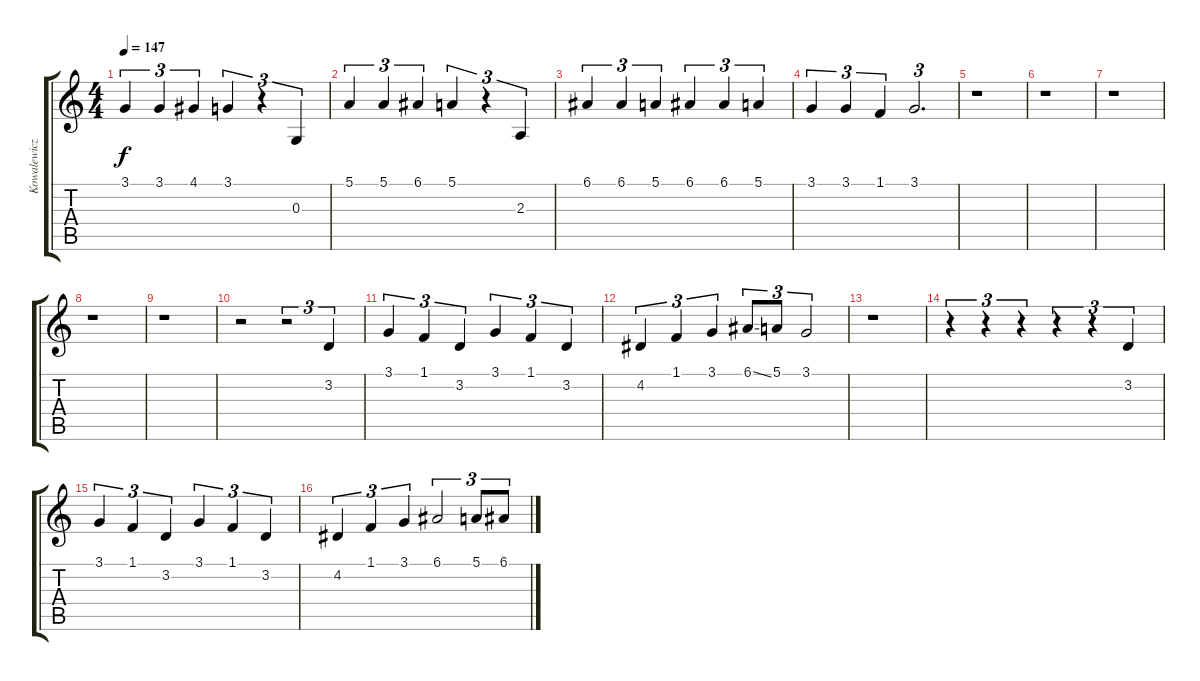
\track ("Kowalewicz " "Kowalewicz") {instrument lead2sawtooth}
\staff {score tabs}
\tuning (E4 B3 G3 D3 A2 D2) {hide}
\ts (4 4)
\tempo 147
\clef g2
\ks c
3.1.4{tu (3 2) dy f} 3.1.4{tu (3 2)} 4.1.4{tu (3 2)} 3.1.4{tu (3 2)} r.4{tu (3 2)} 0.3.4{tu (3 2)} |
5.1.4{tu (3 2)} 5.1.4{tu (3 2)} 6.1.4{tu (3 2)} 5.1.4{tu (3 2)} r.4{tu (3 2)} 2.3.4{tu (3 2)} |
6.1.4{tu (3 2)} 6.1.4{tu (3 2)} 5.1.4{tu (3 2)} 6.1.4{tu (3 2)} 6.1.4{tu (3 2)} 5.1.4{tu (3 2)} |
3.1.4{tu (3 2)} 3.1.4{tu (3 2)} 1.1.4{tu (3 2)} 3.1.2{d tu (3 2)} |
r.1 |
r.1 |
r.1 |
r.1 |
r.1 |
r.2 r.2{tu (3 2)} 3.2.4{tu (3 2)} |
3.1.4{tu (3 2)} 1.1.4{tu (3 2)} 3.2.4{tu (3 2)} 3.1.4{tu (3 2)} 1.1.4{tu (3 2)} 3.2.4{tu (3 2)} |
4.2.4{tu (3 2)} 1.1.4{tu (3 2)} 3.1.4{tu (3 2)} 6.1{ss}.8{tu (3 2)} 5.1.8{tu (3 2)} 3.1.2{tu (3 2)} |
r.1 |
r.4{tu (3 2)} r.4{tu (3 2)} r.4{tu (3 2)} r.4{tu (3 2)} r.4{tu (3 2)} 3.2.4{tu (3 2)} |
3.1.4{tu (3 2)} 1.1.4{tu (3 2)} 3.2.4{tu (3 2)} 3.1.4{tu (3 2)} 1.1.4{tu (3 2)} 3.2.4{tu (3 2)} |
4.2.4{tu (3 2)} 1.1.4{tu (3 2)} 3.1.4{tu (3 2)} 6.1.2{tu (3 2)} 5.1.8{tu (3 2)} 6.1.8{tu (3 2)}
